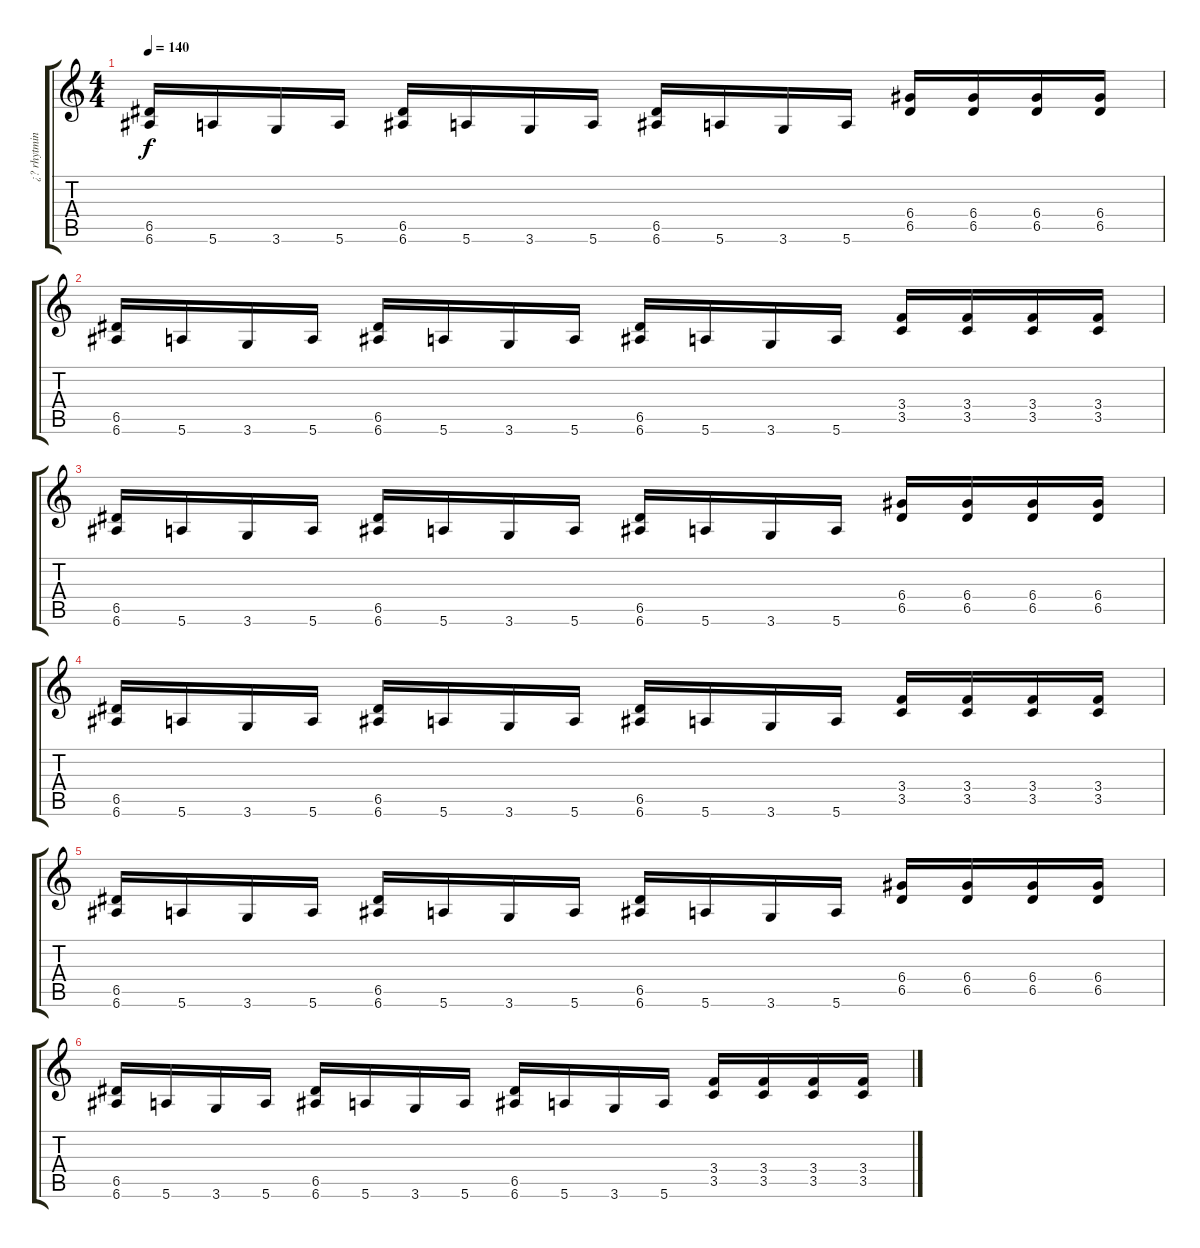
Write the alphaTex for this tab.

\track ("¿? rhytming" "¿? rhytmin") {instrument distortionguitar}
\staff {score tabs}
\tuning (E4 B3 G3 D3 A2 E2) {hide}
\ts (4 4)
\tempo 140
\clef g2
\ks c
(6.5 6.6).16{dy f} 5.6.16 3.6.16 5.6.16 (6.5 6.6).16 5.6.16 3.6.16 5.6.16 (6.5 6.6).16 5.6.16 3.6.16 5.6.16 (6.4 6.5).16 (6.4 6.5).16 (6.4 6.5).16 (6.4 6.5).16 |
(6.5 6.6).16 5.6.16 3.6.16 5.6.16 (6.5 6.6).16 5.6.16 3.6.16 5.6.16 (6.5 6.6).16 5.6.16 3.6.16 5.6.16 (3.4 3.5).16 (3.4 3.5).16 (3.4 3.5).16 (3.4 3.5).16 |
(6.5 6.6).16 5.6.16 3.6.16 5.6.16 (6.5 6.6).16 5.6.16 3.6.16 5.6.16 (6.5 6.6).16 5.6.16 3.6.16 5.6.16 (6.4 6.5).16 (6.4 6.5).16 (6.4 6.5).16 (6.4 6.5).16 |
(6.5 6.6).16 5.6.16 3.6.16 5.6.16 (6.5 6.6).16 5.6.16 3.6.16 5.6.16 (6.5 6.6).16 5.6.16 3.6.16 5.6.16 (3.4 3.5).16 (3.4 3.5).16 (3.4 3.5).16 (3.4 3.5).16 |
(6.5 6.6).16 5.6.16 3.6.16 5.6.16 (6.5 6.6).16 5.6.16 3.6.16 5.6.16 (6.5 6.6).16 5.6.16 3.6.16 5.6.16 (6.4 6.5).16 (6.4 6.5).16 (6.4 6.5).16 (6.4 6.5).16 |
(6.5 6.6).16 5.6.16 3.6.16 5.6.16 (6.5 6.6).16 5.6.16 3.6.16 5.6.16 (6.5 6.6).16 5.6.16 3.6.16 5.6.16 (3.4 3.5).16 (3.4 3.5).16 (3.4 3.5).16 (3.4 3.5).16
